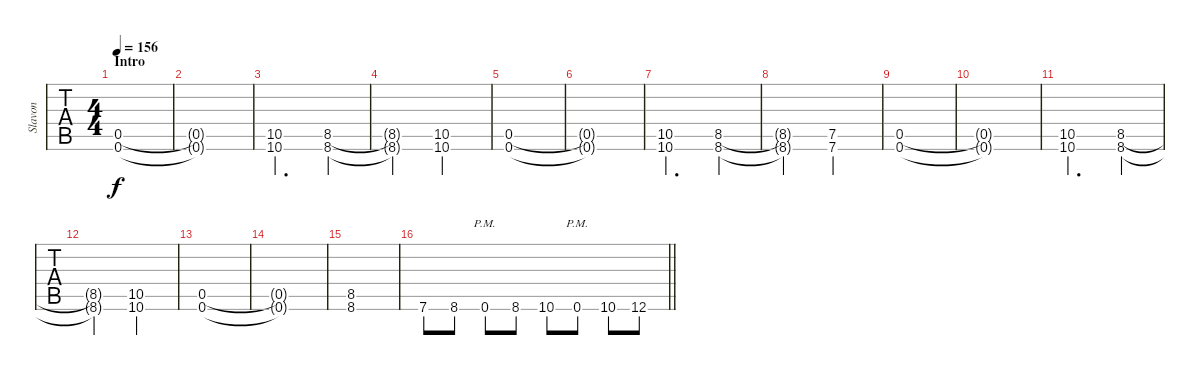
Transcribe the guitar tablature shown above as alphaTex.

\track ("Slavon" "Slavon") {instrument distortionguitar}
\staff {tabs}
\tuning (Eb4 Bb3 Gb3 Db3 Ab2 Db2) {hide}
\ts (4 4)
\section ("" "Intro")
\tempo 156
\clef g2
\ks c
(0.5 0.6).1{dy f instrument distortionguitar} |
(0.5{t} 0.6{t}).1 |
(10.5 10.6).2{d} (8.5 8.6).4 |
(8.5{t} 8.6{t}).2 (10.5 10.6).2 |
(0.5 0.6).1 |
(0.5{t} 0.6{t}).1 |
(10.5 10.6).2{d} (8.5 8.6).4 |
(8.5{t} 8.6{t}).2 (7.5 7.6).2 |
(0.5 0.6).1 |
(0.5{t} 0.6{t}).1 |
(10.5 10.6).2{d} (8.5 8.6).4 |
(8.5{t} 8.6{t}).2 (10.5 10.6).2 |
(0.5 0.6).1 |
(0.5{t} 0.6{t}).1 |
(8.5 8.6).1 |
\barLineRight lightlight
7.6.8 8.6.8 0.6{pm}.8 8.6.8 10.6.8 0.6{pm}.8 10.6.8 12.6.8
